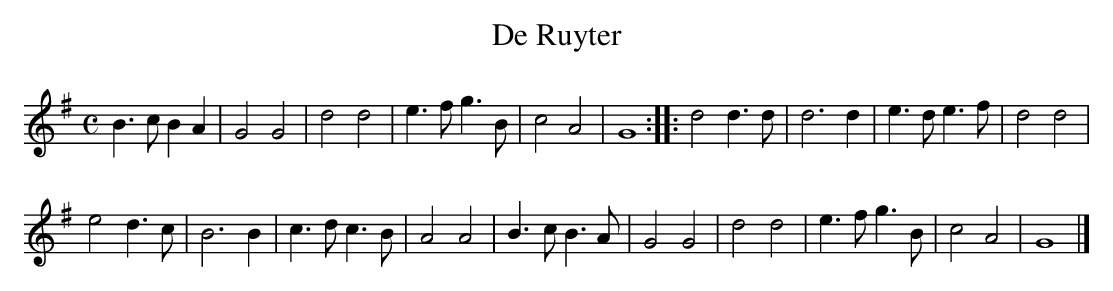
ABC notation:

X:1
T:De Ruyter
M:C
K:Gmaj
B3cB2A2|G4G4|d4d4|e3fg3B|c4A4|G8:||:d4d3d|d6d2|e3de3f|d4d4|
e4d3c|B6B2|c3dc3B|A4A4|B3cB3A|G4G4|d4d4|e3fg3B|c4A4|G8|]
